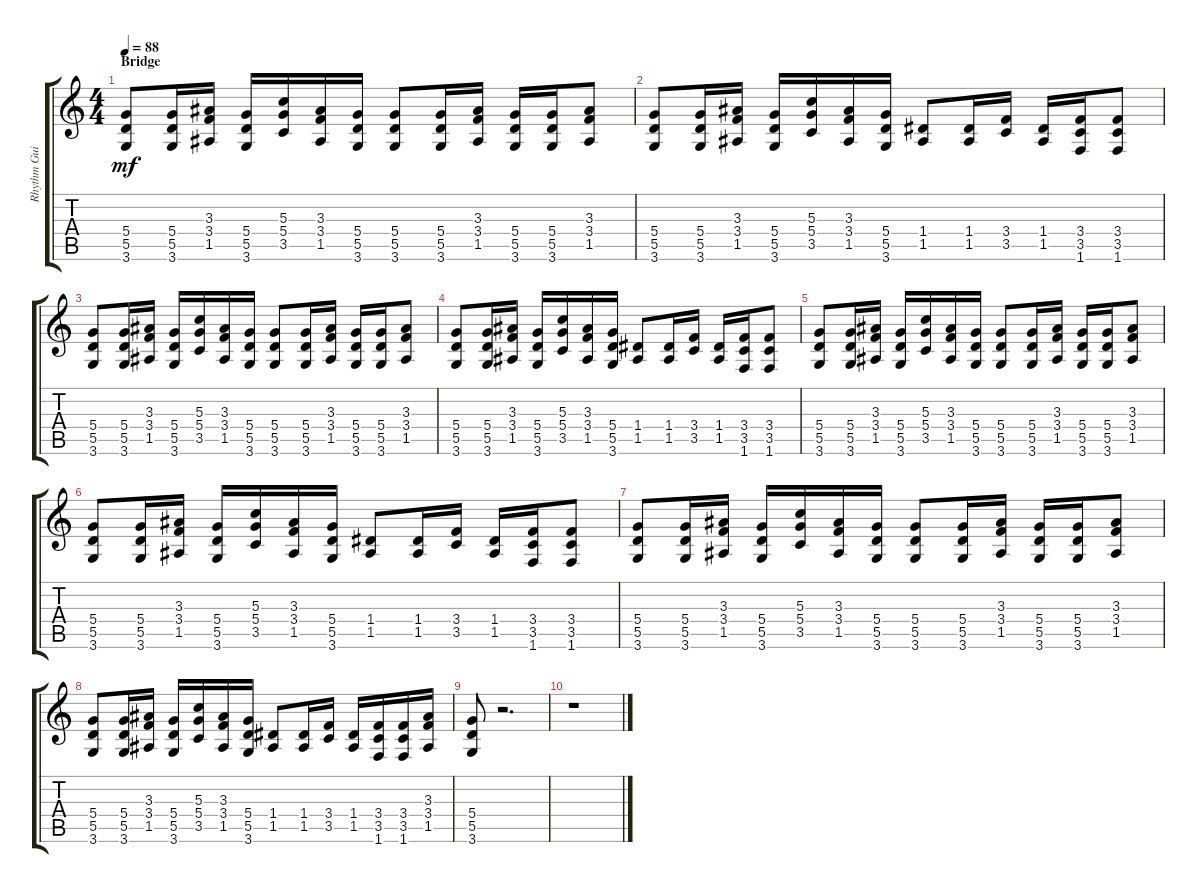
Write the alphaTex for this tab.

\track ("Rhythm Guitar" "Rhythm Gui") {solo instrument distortionguitar}
\staff {score tabs}
\tuning (E4 B3 G3 D3 A2 E2) {hide}
\ts (4 4)
\section ("" "Bridge")
\tempo 88
\clef g2
\ks c
(5.4 5.5 3.6).8{dy mf} (5.4 5.5 3.6).16 (3.3 3.4 1.5).16 (5.4 5.5 3.6).16 (5.3 5.4 3.5).16 (3.3 3.4 1.5).16 (5.4 5.5 3.6).16 (5.4 5.5 3.6).8 (5.4 5.5 3.6).16 (3.3 3.4 1.5).16 (5.4 5.5 3.6).16 (5.4 5.5 3.6).16 (3.3 3.4 1.5).8 |
(5.4 5.5 3.6).8 (5.4 5.5 3.6).16 (3.3 3.4 1.5).16 (5.4 5.5 3.6).16 (5.3 5.4 3.5).16 (3.3 3.4 1.5).16 (5.4 5.5 3.6).16 (1.4 1.5).8 (1.4 1.5).16 (3.4 3.5).16 (1.4 1.5).16 (3.4 3.5 1.6).16 (3.4 3.5 1.6).8 |
(5.4 5.5 3.6).8 (5.4 5.5 3.6).16 (3.3 3.4 1.5).16 (5.4 5.5 3.6).16 (5.3 5.4 3.5).16 (3.3 3.4 1.5).16 (5.4 5.5 3.6).16 (5.4 5.5 3.6).8 (5.4 5.5 3.6).16 (3.3 3.4 1.5).16 (5.4 5.5 3.6).16 (5.4 5.5 3.6).16 (3.3 3.4 1.5).8 |
(5.4 5.5 3.6).8 (5.4 5.5 3.6).16 (3.3 3.4 1.5).16 (5.4 5.5 3.6).16 (5.3 5.4 3.5).16 (3.3 3.4 1.5).16 (5.4 5.5 3.6).16 (1.4 1.5).8 (1.4 1.5).16 (3.4 3.5).16 (1.4 1.5).16 (3.4 3.5 1.6).16 (3.4 3.5 1.6).8 |
(5.4 5.5 3.6).8 (5.4 5.5 3.6).16 (3.3 3.4 1.5).16 (5.4 5.5 3.6).16 (5.3 5.4 3.5).16 (3.3 3.4 1.5).16 (5.4 5.5 3.6).16 (5.4 5.5 3.6).8 (5.4 5.5 3.6).16 (3.3 3.4 1.5).16 (5.4 5.5 3.6).16 (5.4 5.5 3.6).16 (3.3 3.4 1.5).8 |
(5.4 5.5 3.6).8 (5.4 5.5 3.6).16 (3.3 3.4 1.5).16 (5.4 5.5 3.6).16 (5.3 5.4 3.5).16 (3.3 3.4 1.5).16 (5.4 5.5 3.6).16 (1.4 1.5).8 (1.4 1.5).16 (3.4 3.5).16 (1.4 1.5).16 (3.4 3.5 1.6).16 (3.4 3.5 1.6).8 |
(5.4 5.5 3.6).8 (5.4 5.5 3.6).16 (3.3 3.4 1.5).16 (5.4 5.5 3.6).16 (5.3 5.4 3.5).16 (3.3 3.4 1.5).16 (5.4 5.5 3.6).16 (5.4 5.5 3.6).8 (5.4 5.5 3.6).16 (3.3 3.4 1.5).16 (5.4 5.5 3.6).16 (5.4 5.5 3.6).16 (3.3 3.4 1.5).8 |
(5.4 5.5 3.6).8 (5.4 5.5 3.6).16 (3.3 3.4 1.5).16 (5.4 5.5 3.6).16 (5.3 5.4 3.5).16 (3.3 3.4 1.5).16 (5.4 5.5 3.6).16 (1.4 1.5).8 (1.4 1.5).16 (3.4 3.5).16 (1.4 1.5).16 (3.4 3.5 1.6).16 (3.4 3.5 1.6).16 (3.3 3.4 1.5).16 |
(5.4 5.5 3.6).8 r.2{d} |
r.1
